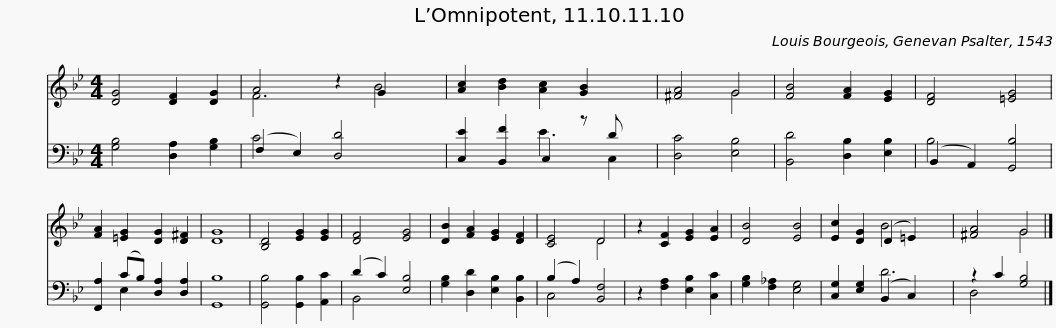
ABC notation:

X:1
%%score ( 1 2 ) ( 3 4 )
L:1/8
M:4/4
I:linebreak $
K:Bb
V:1 treble
V:2 treble
V:3 bass
V:4 bass
V:1
 [DG]4 [DF]2 [DG]2 | A4 z2 G2 x2 | [Ac]2 [Bd]2 [Ac]2 [GB]2 x | [^FA]4 G4 | [FB]4 [FA]2 [EG]2 | %5
 [DF]4 [=EG]4 | [FA]2 [=EG]2 [DG]2 [D^F]2 |$ [DG]8 | [B,D]4 [EG]2 [EG]2 | [DF]4 [EG]4 | %10
 [DB]2 [FA]2 [EG]2 [DF]2 | [CE]4 D4 | z2 [CF]2 [EG]2 [EA]2 | [DB]4 [EB]4 | [Ec]2 [DG]2 (D2 =E2) x2 |$ %15
 [^FA]4 G4 |] %16
V:2
 x8 | F6 B4 | x9 | x4 G4 | x8 | %5
 x8 | x8 |$ x8 | x8 | x8 | %10
 x8 | x4 D4 | x8 | x8 | x4 B4 x2 |$ %15
 x4 G4 |] %16
V:3
 [G,B,]4 [D,A,]2 [G,B,]2 | (F,2 E,2) [D,D]4 x2 | [C,E]2 [B,,F]2 C,2 z D x | [D,C]4 [E,B,]4 | [B,,D]4 [D,B,]2 [E,B,]2 | %5
 (B,,2 A,,2) [G,,B,]4 | [F,,A,]2 (CB,) [D,A,]2 [D,A,]2 |$ [G,,B,]8 | [G,,B,]4 [G,,B,]2 [A,,C]2 | (D2 C2) [E,B,]4 | %10
 [G,B,]2 [D,D]2 [E,B,]2 [B,,B,]2 | (B,2 A,2) [B,,F,]4 | z2 [F,A,]2 [E,B,]2 [C,C]2 | [G,B,]2 [F,_A,]2 [E,G,]4 | [C,G,]2 [E,G,]2 (B,,2 C,2) x2 |$ %15
 z2 C2 [G,B,]4 |] %16
V:4
 x8 | C4 x6 | x4 E3 C,2 | x8 | x8 | %5
 B,4 x4 | x2 E,2 x4 |$ x8 | x8 | B,,4 x4 | %10
 x8 | C,4 x4 | x8 | x8 | x4 D6 |$ %15
 D,4 x4 |] %16
